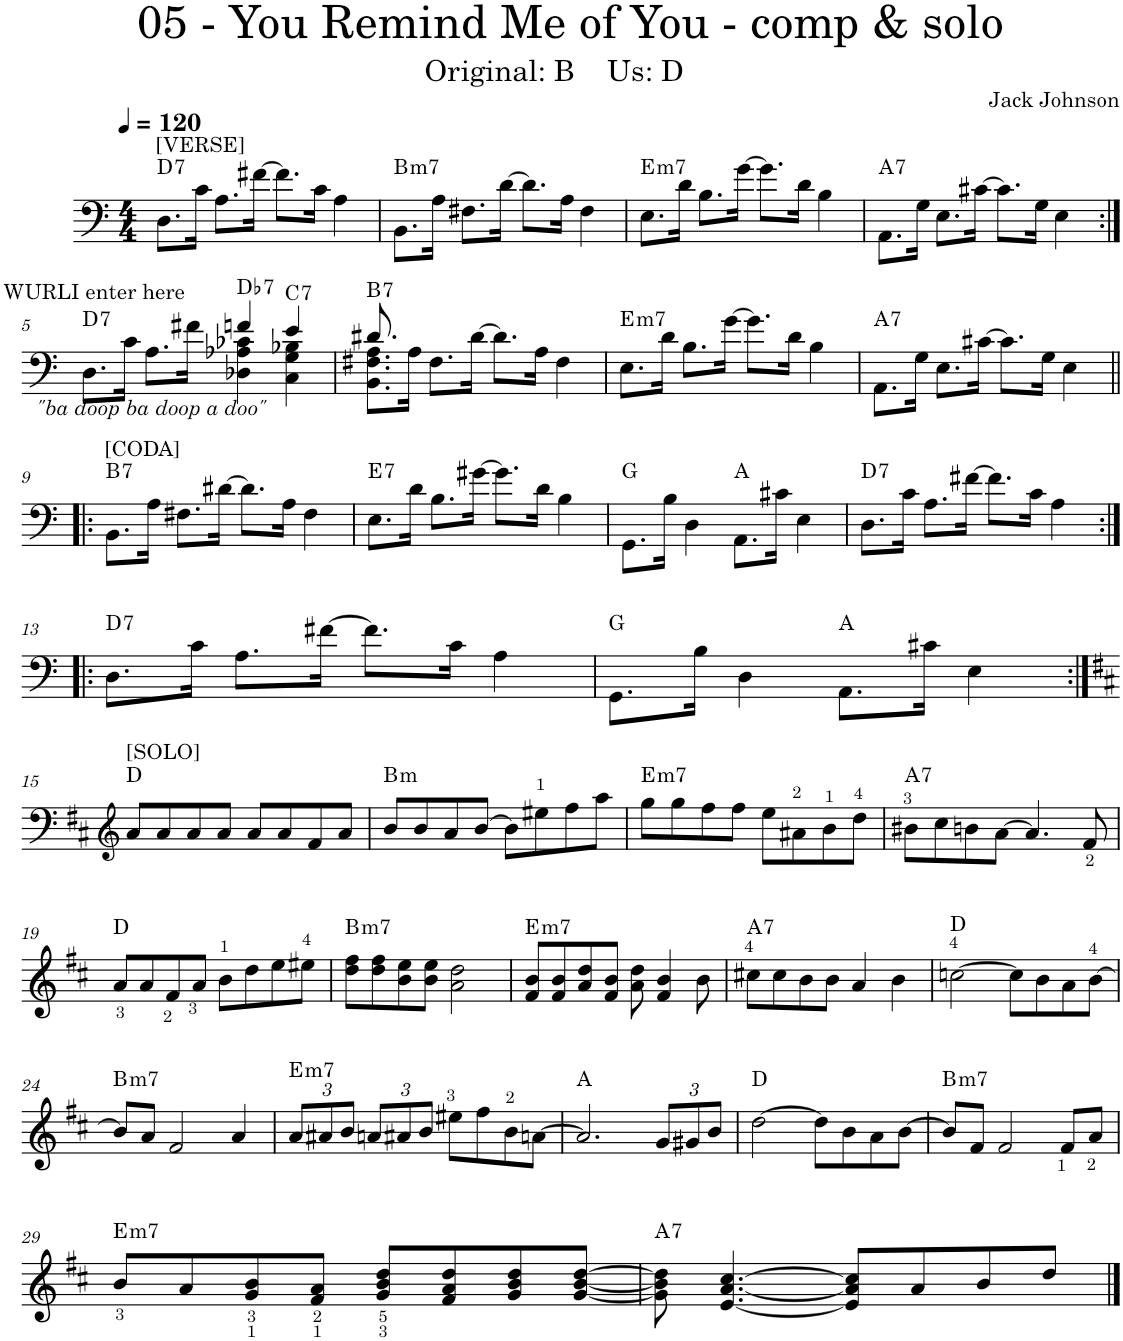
**kern	**harte
*part1	*part1
*staff1	*
*I"Piano	*
*I'Pno.	*
*clefF4	*
*k[]	*
*M4/4	*
=1	=1
!LO:TX:a:t=[VERSE]	!LO:H:kt=7
8.D\L	D:7
16c\Jk	.
8.A\L	.
[16f#X\Jk	.
8.f#\L]	.
16c\Jk	.
4A\	.
=2	=2
!	!LO:H:kt=m7
8.BB\L	B:min7
16A\Jk	.
8.F#X\L	.
[16d\Jk	.
8.d\L]	.
16A\Jk	.
4F#\	.
=3	=3
!	!LO:H:kt=m7
8.E\L	E:min7
16d\Jk	.
8.B\L	.
[16g\Jk	.
8.g\L]	.
16d\Jk	.
4B\	.
=4	=4
!	!LO:H:kt=7
8.AA\L	A:7
16G\Jk	.
8.E\L	.
[16c#X\Jk	.
8.c#\L]	.
16G\Jk	.
4E\	.
!!LO:LB:g=z
=5:|!	=5:|!
*^	*
!LO:TX:b:i:t="ba doop ba doop a doo"	!	!
!LO:TX:a:t=WURLI enter here	!	!LO:H:kt=7
8.D\L	2ryy	D:7
16c\Jk	.	.
8.A\L	.	.
16f#X\Jk	.	.
!	!	!LO:H:kt=7
4fn/	4D-X\ 4A-X\ 4c-X\	Db:7
!	!	!LO:H:kt=7
4e/	4C\ 4G\ 4B-X\	C:7
=6	=6	=6
!	!	!LO:H:kt=7
8.d#X/	8.BB\ 8.F#X\ 8.A\L	B:7
16ryy	16A\Jk	.
8.F#\L	4ryy	.
[16d#\Jk	.	.
8.d#\L]	2ryy	.
16A\Jk	.	.
4F#\	.	.
*v	*v	*
=7	=7
!	!LO:H:kt=m7
8.E\L	E:min7
16d\Jk	.
8.B\L	.
[16g\Jk	.
8.g\L]	.
16d\Jk	.
4B\	.
=8	=8
!	!LO:H:kt=7
8.AA\L	A:7
16G\Jk	.
8.E\L	.
[16c#X\Jk	.
8.c#\L]	.
16G\Jk	.
4E\	.
!!LO:LB:g=z
=9!|:	=9!|:
!LO:TX:a:t=[CODA]	!LO:H:kt=7
8.BB\L	B:7
16A\Jk	.
8.F#X\L	.
[16d#X\Jk	.
8.d#\L]	.
16A\Jk	.
4F#\	.
=10	=10
!	!LO:H:kt=7
8.E\L	E:7
16d\Jk	.
8.B\L	.
[16g#X\Jk	.
8.g#\L]	.
16d\Jk	.
4B\	.
=11	=11
8.GG\L	G:maj
16B\Jk	.
4D\	.
8.AA\L	A:maj
16c#X\Jk	.
4E\	.
=12	=12
!	!LO:H:kt=7
8.D\L	D:7
16c\Jk	.
8.A\L	.
[16f#X\Jk	.
8.f#\L]	.
16c\Jk	.
4A\	.
!!LO:LB:g=z
=13:|!|:	=13:|!|:
!	!LO:H:kt=7
8.D\L	D:7
16c\Jk	.
8.A\L	.
[16f#X\Jk	.
8.f#\L]	.
16c\Jk	.
4A\	.
=14	=14
8.GG\L	G:maj
16B\Jk	.
4D\	.
8.AA\L	A:maj
16c#X\Jk	.
4E\	.
!!LO:LB:g=z
=15:|!	=15:|!
*clefG2	*
*k[f#c#]	*
!LO:TX:a:t=[SOLO]	!
8a/L	D:maj
8a/	.
8a/	.
8a/J	.
8a/L	.
8a/	.
8f#/	.
8a/J	.
=16	=16
!	!LO:H:kt=m
8b/L	B:min
8b/	.
8a/	.
[8b/J	.
8b\L]	.
8ee#X\	.
8ff#\	.
8aa\J	.
=17	=17
!	!LO:H:kt=m7
8gg\L	E:min7
8gg\	.
8ff#\	.
8ff#\J	.
8ee\L	.
8a#X\	.
8b\	.
8dd\J	.
=18	=18
!	!LO:H:kt=7
8b#X\L	A:7
8cc#\	.
8bn\	.
[8a\J	.
4.a/]	.
8f#/	.
!!LO:LB:g=z
=19	=19
8a/L	D:maj
8a/	.
8f#/	.
8a/J	.
8b\L	.
8dd\	.
8ee\	.
8ee#X\J	.
=20	=20
!	!LO:H:kt=m7
8dd\ 8ff#\L	B:min7
8dd\ 8ff#\	.
8b\ 8ee\	.
8b\ 8ee\J	.
2a\ 2dd\	.
=21	=21
!	!LO:H:kt=m7
8f#/ 8b/L	E:min7
8f#/ 8b/	.
8a/ 8dd/	.
8f#/ 8b/J	.
8a\ 8dd\	.
4f#/ 4b/	.
8b\	.
=22	=22
!	!LO:H:kt=7
8cc#X\L	A:7
8cc#\	.
8b\	.
8b\J	.
4a/	.
4b\	.
=23	=23
[2ccn\	D:maj
8cc\L]	.
8b\	.
8a\	.
[8b\J	.
!!LO:LB:g=z
=24	=24
!	!LO:H:kt=m7
8b/L]	B:min7
8a/J	.
2f#/	.
4a/	.
=25	=25
*Xbrackettup	*
!	!LO:H:kt=m7
12a/L	E:min7
12a#X/	.
12b/J	.
12an/L	.
12a#X/	.
12b/J	.
8ee#X\L	.
8ff#\	.
8b\	.
[8an\J	.
=26	=26
2.a/]	A:maj
12g/L	.
12g#X/	.
12b/J	.
=27	=27
[2dd\	D:maj
8dd\L]	.
8b\	.
8a\	.
[8b\J	.
=28	=28
!	!LO:H:kt=m7
8b/L]	B:min7
8f#/J	.
2f#/	.
8f#/L	.
8a/J	.
!!LO:LB:g=z
=29	=29
!	!LO:H:kt=m7
8b/L	E:min7
8a/	.
8g/ 8b/	.
8f#/ 8a/J	.
8g/ 8b/ 8dd/L	.
8f#/ 8a/ 8dd/	.
8g/ 8b/ 8dd/	.
[8g/ [8b/ [8dd/J	.
=30	=30
!	!LO:H:kt=7
8g\] 8b\] 8dd\]	A:7
[4.e/ [4.a/ [4.cc#/	.
8e/] 8a/] 8cc#/]L	.
8a/	.
8b/	.
8dd/J	.
==	==
*-	*-
